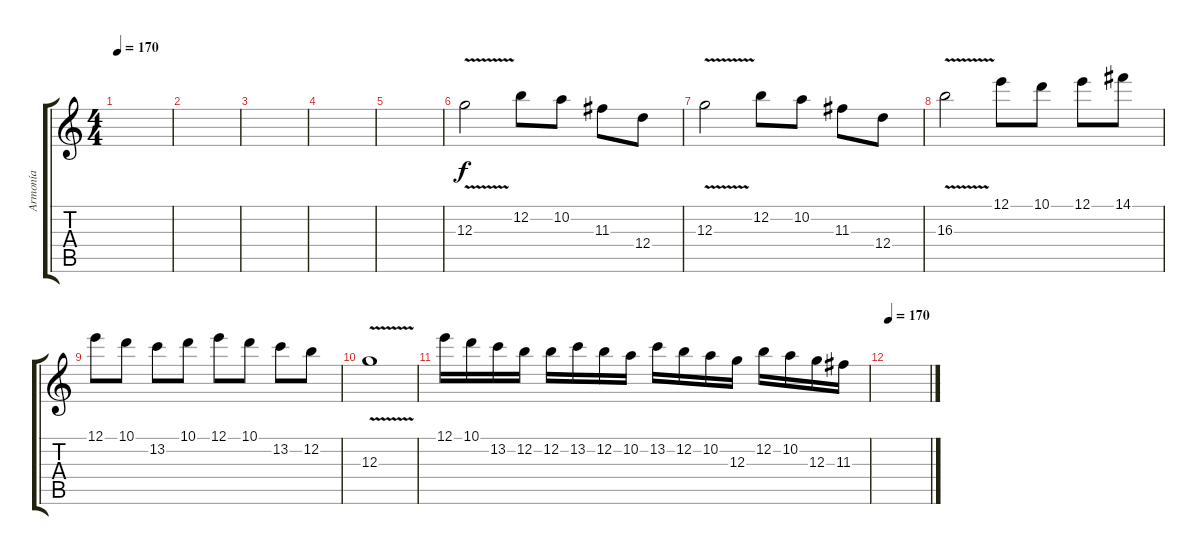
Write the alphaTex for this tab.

\track ("Armonía" "Armonía") {instrument overdrivenguitar}
\staff {score tabs}
\tuning (E4 B3 G3 D3 A2 E2) {hide}
\ts (4 4)
\tempo 170
\clef g2
\ks c
|
|
|
|
|
12.3{v}.2 12.2.8 10.2.8 11.3.8 12.4.8 |
12.3{v}.2 12.2.8 10.2.8 11.3.8 12.4.8 |
16.3{v}.2 12.1.8 10.1.8 12.1.8 14.1.8 |
12.1.8 10.1.8 13.2.8 10.1.8 12.1.8 10.1.8 13.2.8 12.2.8 |
12.3{v}.1 |
12.1.16 10.1.16 13.2.16 12.2.16 12.2.16 13.2.16 12.2.16 10.2.16 13.2.16 12.2.16 10.2.16 12.3.16 12.2.16 10.2.16 12.3.16 11.3.16 |
\tempo 170
